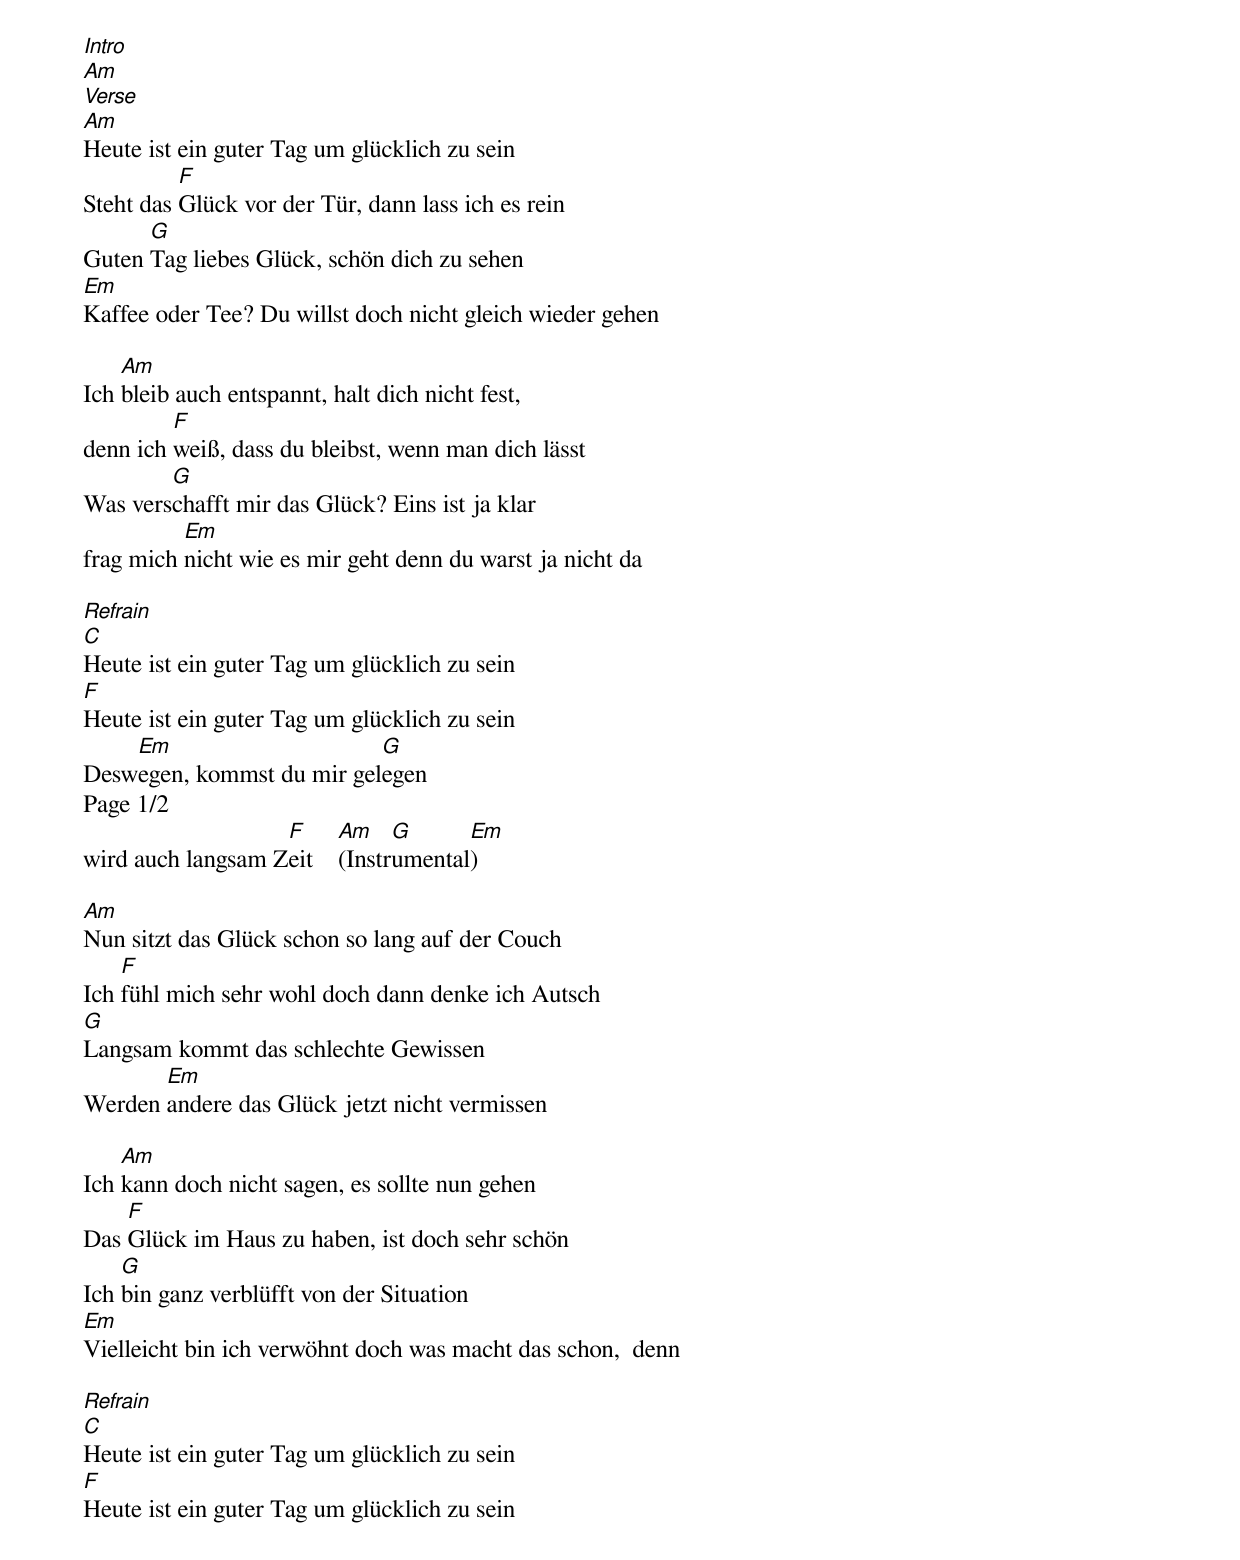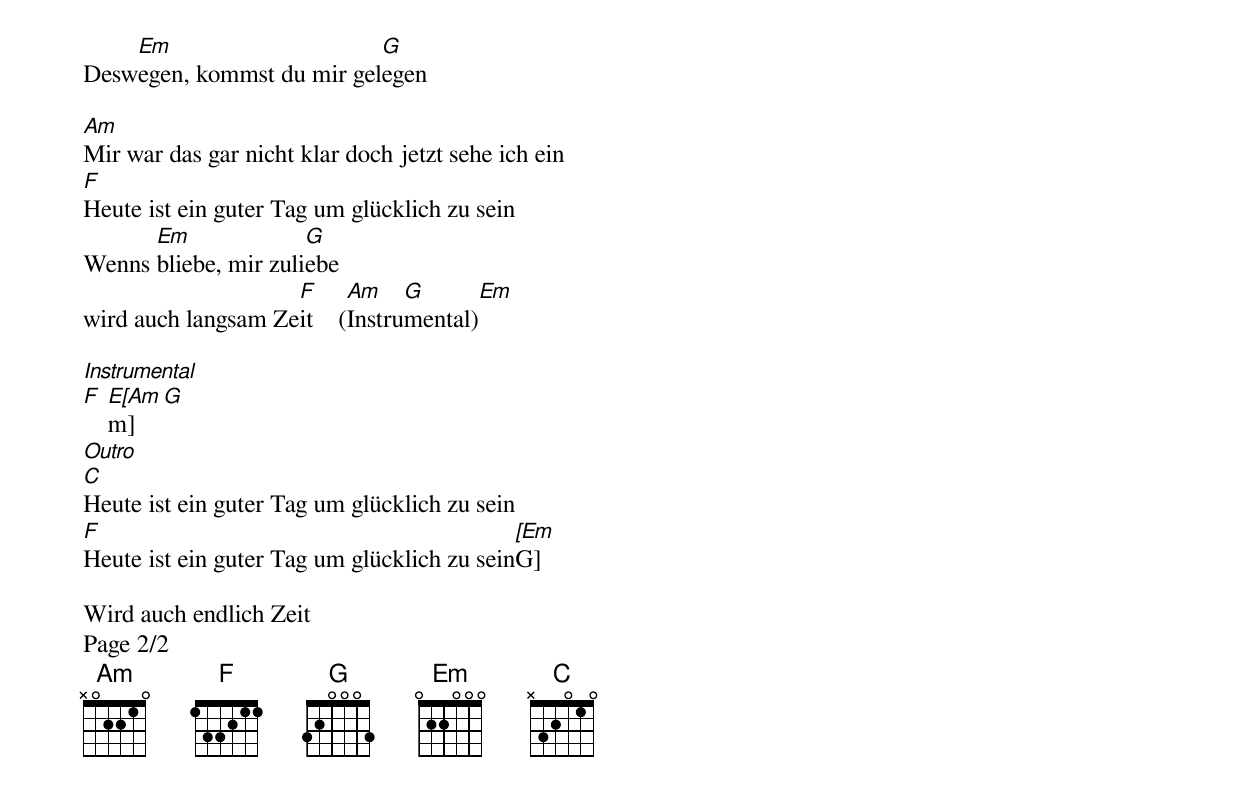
[Intro]
[Am]
[Verse]
[Am]Heute ist ein guter Tag um glücklich zu sein
Steht das [F]Glück vor der Tür, dann lass ich es rein
Guten [G]Tag liebes Glück, schön dich zu sehen
[Em]Kaffee oder Tee? Du willst doch nicht gleich wieder gehen

Ich [Am]bleib auch entspannt, halt dich nicht fest,
denn ich [F]weiß, dass du bleibst, wenn man dich lässt
Was vers[G]chafft mir das Glück? Eins ist ja klar
frag mich [Em]nicht wie es mir geht denn du warst ja nicht da

[Refrain]
[C]Heute ist ein guter Tag um glücklich zu sein
[F]Heute ist ein guter Tag um glücklich zu sein
Desw[Em]egen, kommst du mir gel[G]egen
Page 1/2
wird auch langsam Z[F]eit    [Am](Instr[G]umental[Em])

[Am]Nun sitzt das Glück schon so lang auf der Couch
Ich [F]fühl mich sehr wohl doch dann denke ich Autsch
[G]Langsam kommt das schlechte Gewissen
Werden [Em]andere das Glück jetzt nicht vermissen

Ich [Am]kann doch nicht sagen, es sollte nun gehen
Das [F]Glück im Haus zu haben, ist doch sehr schön
Ich [G]bin ganz verblüfft von der Situation
[Em]Vielleicht bin ich verwöhnt doch was macht das schon,  denn

[Refrain]
[C]Heute ist ein guter Tag um glücklich zu sein
[F]Heute ist ein guter Tag um glücklich zu sein
Desw[Em]egen, kommst du mir gel[G]egen

[Am]Mir war das gar nicht klar doch jetzt sehe ich ein
[F]Heute ist ein guter Tag um glücklich zu sein
Wenns [Em]bliebe, mir zuli[G]ebe
wird auch langsam Ze[F]it    ([Am]Instru[G]mental)[Em]

[Instrumental]
[F] [E[Am]m][G]
[Outro]
[C]Heute ist ein guter Tag um glücklich zu sein
[F]Heute ist ein guter Tag um glücklich zu sein[[Em]G]

Wird auch endlich Zeit
Page 2/2
